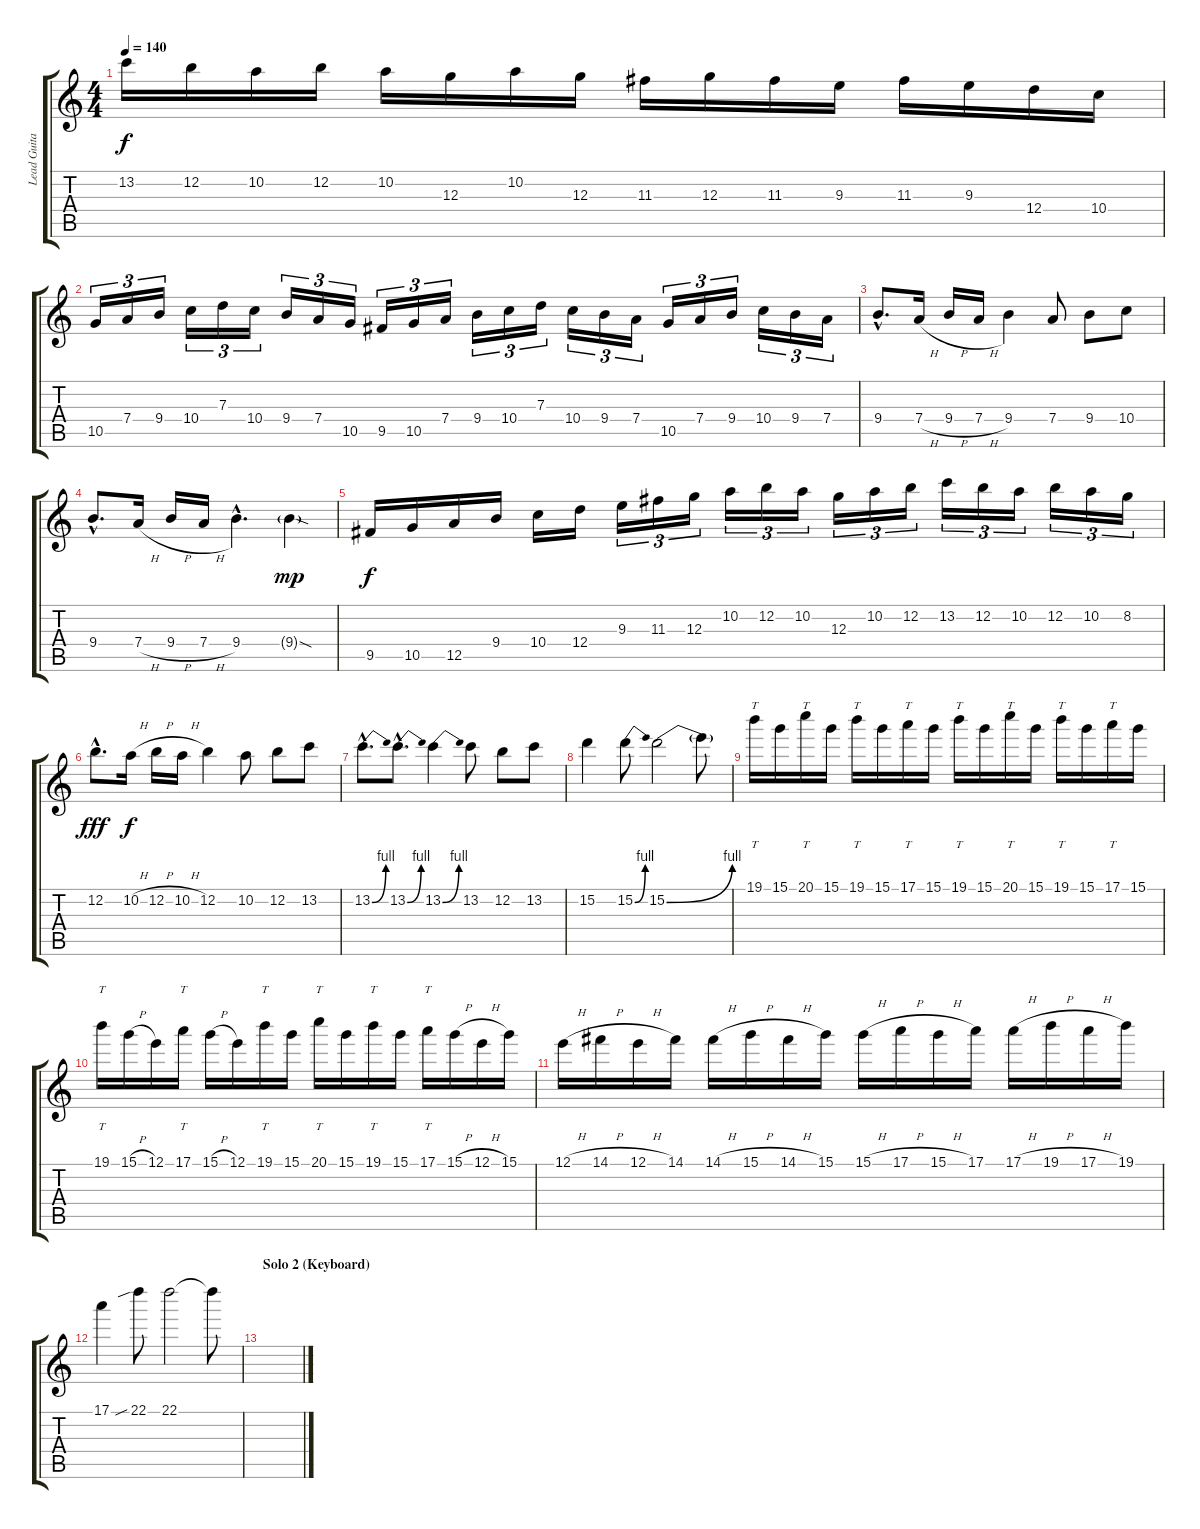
\track ("Lead Guitar 1 " "Lead Guita") {instrument overdrivenguitar}
\staff {score tabs}
\tuning (E4 B3 G3 D3 A2 E2) {hide}
\ts (4 4)
\tempo 140
\clef g2
\ks c
13.2.16{dy f} 12.2.16 10.2.16 12.2.16 10.2.16 12.3.16 10.2.16 12.3.16 11.3.16 12.3.16 11.3.16 9.3.16 11.3.16 9.3.16 12.4.16 10.4.16 |
10.5.16{tu (3 2)} 7.4.16{tu (3 2)} 9.4.16{tu (3 2)} 10.4.16{tu (3 2)} 7.3.16{tu (3 2)} 10.4.16{tu (3 2)} 9.4.16{tu (3 2)} 7.4.16{tu (3 2)} 10.5.16{tu (3 2)} 9.5.16{tu (3 2)} 10.5.16{tu (3 2)} 7.4.16{tu (3 2)} 9.4.16{tu (3 2)} 10.4.16{tu (3 2)} 7.3.16{tu (3 2)} 10.4.16{tu (3 2)} 9.4.16{tu (3 2)} 7.4.16{tu (3 2)} 10.5.16{tu (3 2)} 7.4.16{tu (3 2)} 9.4.16{tu (3 2)} 10.4.16{tu (3 2)} 9.4.16{tu (3 2)} 7.4.16{tu (3 2)} |
9.4{hac}.8{d} 7.4{h}.16 9.4{h}.16 7.4{h}.16 9.4.4 7.4.8 9.4.8 10.4.8 |
9.4{hac}.8{d} 7.4{h}.16 9.4{h}.16 7.4{h}.16 9.4{hac}.4{d} 9.4{sod g}.4{dy mp} |
9.5.16{dy f} 10.5.16 12.5.16 9.4.16 10.4.16 12.4.16 9.3.16{tu (3 2)} 11.3.16{tu (3 2)} 12.3.16{tu (3 2)} 10.2.16{tu (3 2)} 12.2.16{tu (3 2)} 10.2.16{tu (3 2)} 12.3.16{tu (3 2)} 10.2.16{tu (3 2)} 12.2.16{tu (3 2)} 13.2.16{tu (3 2)} 12.2.16{tu (3 2)} 10.2.16{tu (3 2)} 12.2.16{tu (3 2)} 10.2.16{tu (3 2)} 8.2.16{tu (3 2)} |
12.2{hac}.8{d dy fff} 10.2{h}.16{dy f} 12.2{h}.16 10.2{h}.16 12.2.4 10.2.8 12.2.8 13.2.8 |
13.2{be (bend 0 0 60 4) hac}.8{d} 13.2{be (bend 0 0 60 4) hac}.8{d} 13.2{be (bend 0 0 60 4)}.4 13.2.8 12.2.8 13.2.8 |
15.2.4 15.2{be (bend 0 0 60 4)}.8 15.2{be (bend 0 0 60 4)}.2 15.2{t}.8 |
19.1.16{tt} 15.1.16 20.1.16{tt} 15.1.16 19.1.16{tt} 15.1.16 17.1.16{tt} 15.1.16 19.1.16{tt} 15.1.16 20.1.16{tt} 15.1.16 19.1.16{tt} 15.1.16 17.1.16{tt} 15.1.16 |
19.1.16{tt} 15.1{h}.16 12.1.16 17.1.16{tt} 15.1{h}.16 12.1.16 19.1.16{tt} 15.1.16 20.1.16{tt} 15.1.16 19.1.16{tt} 15.1.16 17.1.16{tt} 15.1{h}.16 12.1{h}.16 15.1.16 |
12.1{h}.16 14.1{h}.16 12.1{h}.16 14.1.16 14.1{h}.16 15.1{h}.16 14.1{h}.16 15.1.16 15.1{h}.16 17.1{h}.16 15.1{h}.16 17.1.16 17.1{h}.16 19.1{h}.16 17.1{h}.16 19.1.16 |
17.1.4 22.1{sib}.8 22.1.2 22.1{t}.8 |
\section ("" "Solo 2 (Keyboard)")
